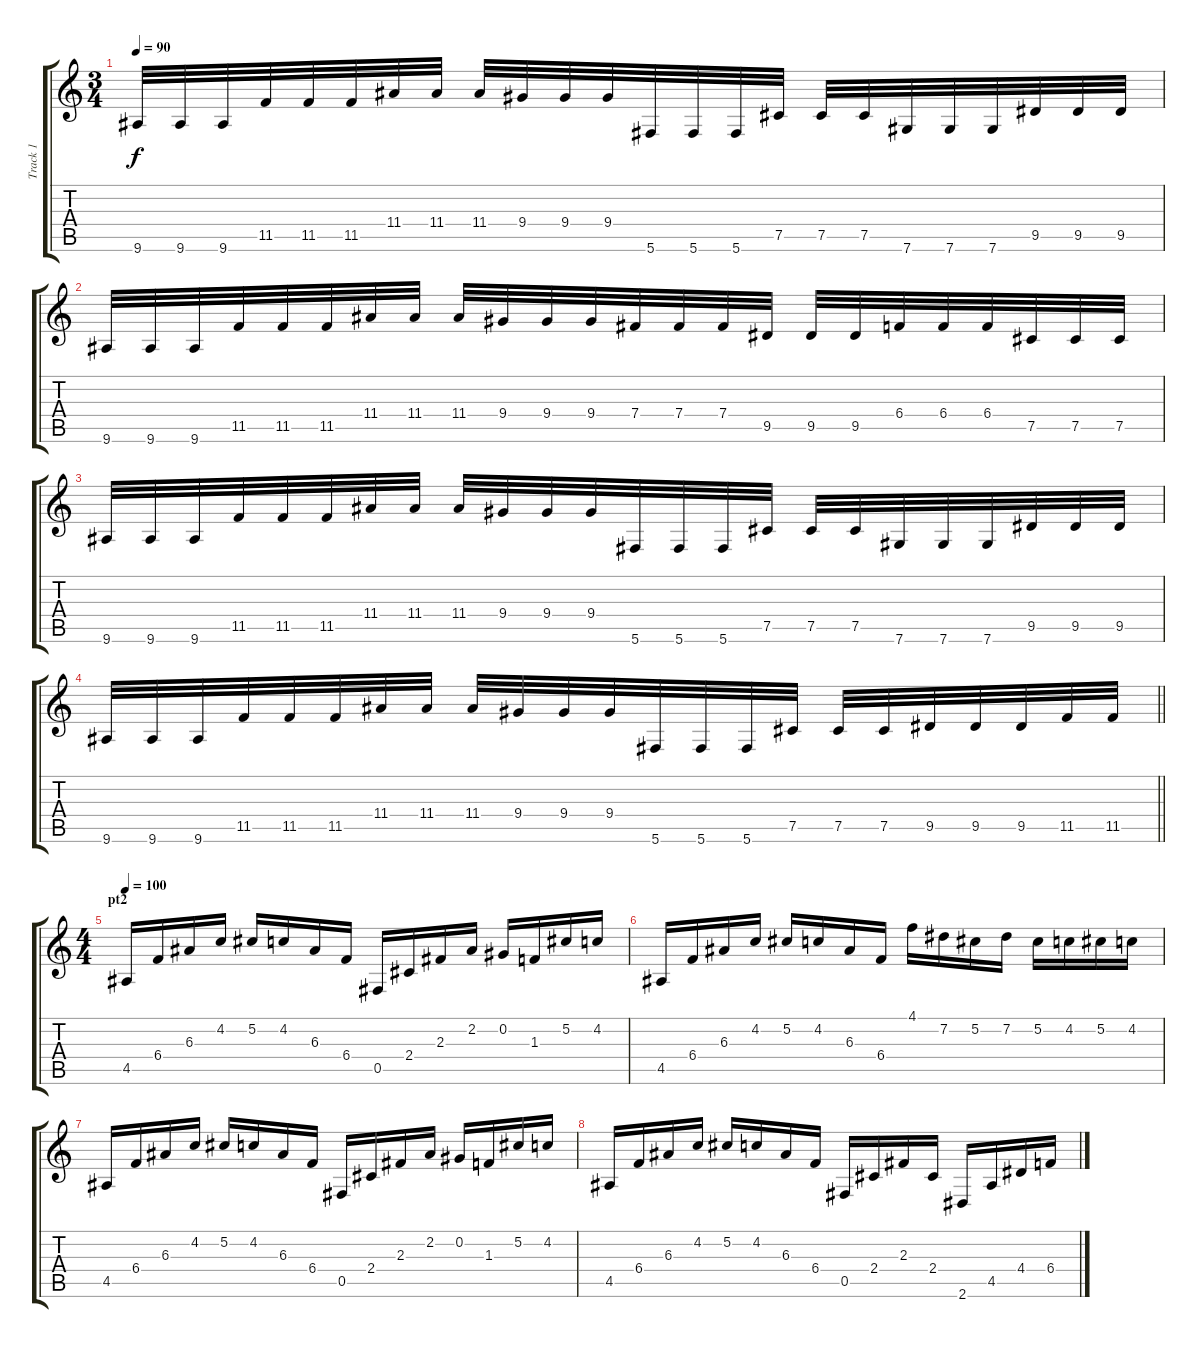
\track ("Track 1" "Track 1") {instrument distortionguitar}
\staff {score tabs}
\tuning (Db4 Ab3 E3 B2 Gb2 Db2) {hide}
\ts (3 4)
\tempo 90
\clef g2
\ks c
9.6.32{dy f} 9.6.32 9.6.32 11.5.32 11.5.32 11.5.32 11.4.32 11.4.32 11.4.32 9.4.32 9.4.32 9.4.32 5.6.32 5.6.32 5.6.32 7.5.32 7.5.32 7.5.32 7.6.32 7.6.32 7.6.32 9.5.32 9.5.32 9.5.32 |
9.6.32 9.6.32 9.6.32 11.5.32 11.5.32 11.5.32 11.4.32 11.4.32 11.4.32 9.4.32 9.4.32 9.4.32 7.4.32 7.4.32 7.4.32 9.5.32 9.5.32 9.5.32 6.4.32 6.4.32 6.4.32 7.5.32 7.5.32 7.5.32 |
9.6.32 9.6.32 9.6.32 11.5.32 11.5.32 11.5.32 11.4.32 11.4.32 11.4.32 9.4.32 9.4.32 9.4.32 5.6.32 5.6.32 5.6.32 7.5.32 7.5.32 7.5.32 7.6.32 7.6.32 7.6.32 9.5.32 9.5.32 9.5.32 |
\barLineRight lightlight
9.6.32 9.6.32 9.6.32 11.5.32 11.5.32 11.5.32 11.4.32 11.4.32 11.4.32 9.4.32 9.4.32 9.4.32 5.6.32 5.6.32 5.6.32 7.5.32 7.5.32 7.5.32 9.5.32 9.5.32 9.5.32 11.5.32 11.5.32 |
\ts (4 4)
\section ("" "pt2")
\tempo 100
4.5.16 6.4.16 6.3.16 4.2.16 5.2.16 4.2.16 6.3.16 6.4.16 0.5.16 2.4.16 2.3.16 2.2.16 0.2.16 1.3.16 5.2.16 4.2.16 |
4.5.16 6.4.16 6.3.16 4.2.16 5.2.16 4.2.16 6.3.16 6.4.16 4.1.16 7.2.16 5.2.16 7.2.16 5.2.16 4.2.16 5.2.16 4.2.16 |
4.5.16 6.4.16 6.3.16 4.2.16 5.2.16 4.2.16 6.3.16 6.4.16 0.5.16 2.4.16 2.3.16 2.2.16 0.2.16 1.3.16 5.2.16 4.2.16 |
4.5.16 6.4.16 6.3.16 4.2.16 5.2.16 4.2.16 6.3.16 6.4.16 0.5.16 2.4.16 2.3.16 2.4.16 2.6.16 4.5.16 4.4.16 6.4.16
